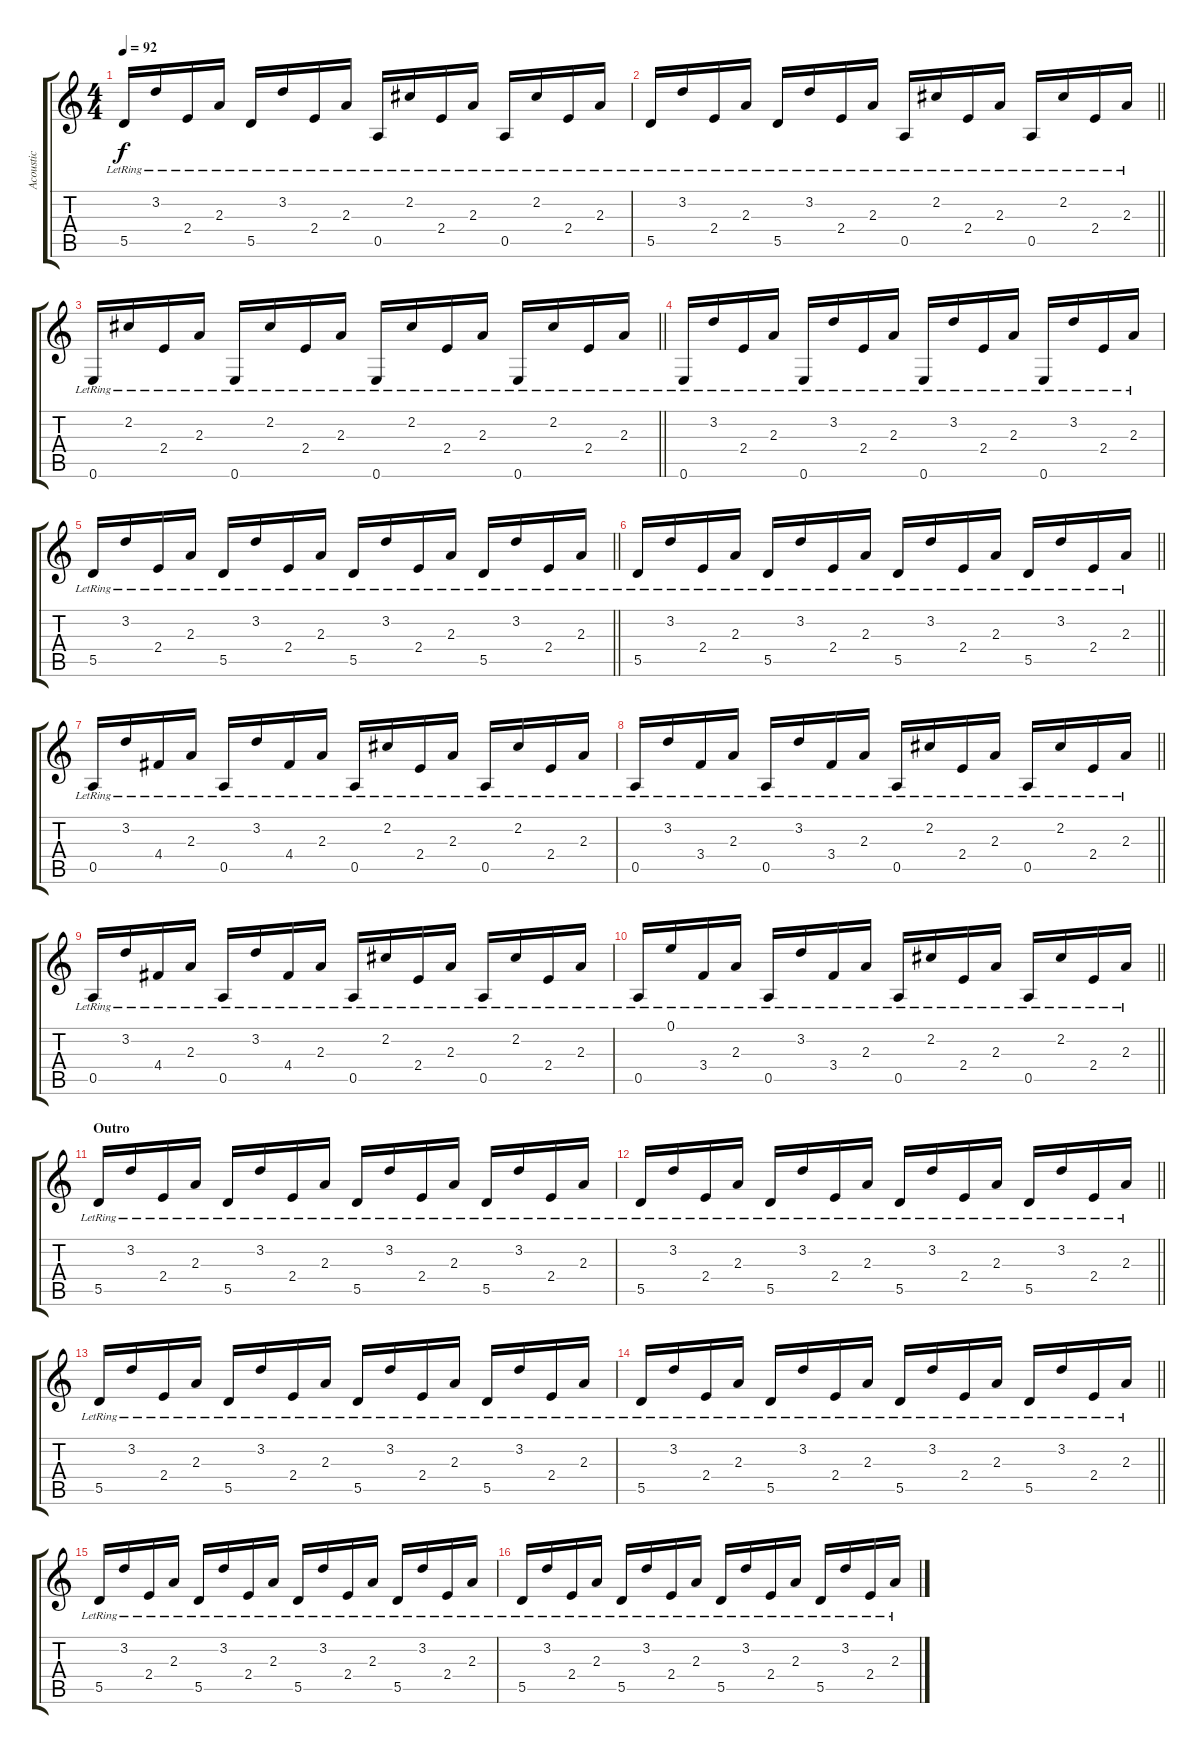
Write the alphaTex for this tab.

\track ("Acoustic" "Acoustic") {instrument acousticguitarsteel}
\staff {score tabs}
\tuning (E4 B3 G3 D3 A2 E2) {hide}
\ts (4 4)
\tempo 92
\clef g2
\ks c
5.5{lr}.16{dy f} 3.2{lr}.16 2.4{lr}.16 2.3{lr}.16 5.5{lr}.16 3.2{lr}.16 2.4{lr}.16 2.3{lr}.16 0.5{lr}.16 2.2{lr}.16 2.4{lr}.16 2.3{lr}.16 0.5{lr}.16 2.2{lr}.16 2.4{lr}.16 2.3{lr}.16 |
\barLineRight lightlight
5.5{lr}.16 3.2{lr}.16 2.4{lr}.16 2.3{lr}.16 5.5{lr}.16 3.2{lr}.16 2.4{lr}.16 2.3{lr}.16 0.5{lr}.16 2.2{lr}.16 2.4{lr}.16 2.3{lr}.16 0.5{lr}.16 2.2{lr}.16 2.4{lr}.16 2.3{lr}.16 |
\barLineRight lightlight
0.6{lr}.16 2.2{lr}.16 2.4{lr}.16 2.3{lr}.16 0.6{lr}.16 2.2{lr}.16 2.4{lr}.16 2.3{lr}.16 0.6{lr}.16 2.2{lr}.16 2.4{lr}.16 2.3{lr}.16 0.6{lr}.16 2.2{lr}.16 2.4{lr}.16 2.3{lr}.16 |
0.6{lr}.16 3.2{lr}.16 2.4{lr}.16 2.3{lr}.16 0.6{lr}.16 3.2{lr}.16 2.4{lr}.16 2.3{lr}.16 0.6{lr}.16 3.2{lr}.16 2.4{lr}.16 2.3{lr}.16 0.6{lr}.16 3.2{lr}.16 2.4{lr}.16 2.3{lr}.16 |
\barLineRight lightlight
5.5{lr}.16 3.2{lr}.16 2.4{lr}.16 2.3{lr}.16 5.5{lr}.16 3.2{lr}.16 2.4{lr}.16 2.3{lr}.16 5.5{lr}.16 3.2{lr}.16 2.4{lr}.16 2.3{lr}.16 5.5{lr}.16 3.2{lr}.16 2.4{lr}.16 2.3{lr}.16 |
\barLineRight lightlight
5.5{lr}.16 3.2{lr}.16 2.4{lr}.16 2.3{lr}.16 5.5{lr}.16 3.2{lr}.16 2.4{lr}.16 2.3{lr}.16 5.5{lr}.16 3.2{lr}.16 2.4{lr}.16 2.3{lr}.16 5.5{lr}.16 3.2{lr}.16 2.4{lr}.16 2.3{lr}.16 |
0.5{lr}.16 3.2{lr}.16 4.4{lr}.16 2.3{lr}.16 0.5{lr}.16 3.2{lr}.16 4.4{lr}.16 2.3{lr}.16 0.5{lr}.16 2.2{lr}.16 2.4{lr}.16 2.3{lr}.16 0.5{lr}.16 2.2{lr}.16 2.4{lr}.16 2.3{lr}.16 |
\barLineRight lightlight
0.5{lr}.16 3.2{lr}.16 3.4{lr}.16 2.3{lr}.16 0.5{lr}.16 3.2{lr}.16 3.4{lr}.16 2.3{lr}.16 0.5{lr}.16 2.2{lr}.16 2.4{lr}.16 2.3{lr}.16 0.5{lr}.16 2.2{lr}.16 2.4{lr}.16 2.3{lr}.16 |
0.5{lr}.16 3.2{lr}.16 4.4{lr}.16 2.3{lr}.16 0.5{lr}.16 3.2{lr}.16 4.4{lr}.16 2.3{lr}.16 0.5{lr}.16 2.2{lr}.16 2.4{lr}.16 2.3{lr}.16 0.5{lr}.16 2.2{lr}.16 2.4{lr}.16 2.3{lr}.16 |
\barLineRight lightlight
0.5{lr}.16 0.1{lr}.16 3.4{lr}.16 2.3{lr}.16 0.5{lr}.16 3.2{lr}.16 3.4{lr}.16 2.3{lr}.16 0.5{lr}.16 2.2{lr}.16 2.4{lr}.16 2.3{lr}.16 0.5{lr}.16 2.2{lr}.16 2.4{lr}.16 2.3{lr}.16 |
\section ("" "Outro")
5.5{lr}.16 3.2{lr}.16 2.4{lr}.16 2.3{lr}.16 5.5{lr}.16 3.2{lr}.16 2.4{lr}.16 2.3{lr}.16 5.5{lr}.16 3.2{lr}.16 2.4{lr}.16 2.3{lr}.16 5.5{lr}.16 3.2{lr}.16 2.4{lr}.16 2.3{lr}.16 |
\barLineRight lightlight
5.5{lr}.16 3.2{lr}.16 2.4{lr}.16 2.3{lr}.16 5.5{lr}.16 3.2{lr}.16 2.4{lr}.16 2.3{lr}.16 5.5{lr}.16 3.2{lr}.16 2.4{lr}.16 2.3{lr}.16 5.5{lr}.16 3.2{lr}.16 2.4{lr}.16 2.3{lr}.16 |
5.5{lr}.16 3.2{lr}.16 2.4{lr}.16 2.3{lr}.16 5.5{lr}.16 3.2{lr}.16 2.4{lr}.16 2.3{lr}.16 5.5{lr}.16 3.2{lr}.16 2.4{lr}.16 2.3{lr}.16 5.5{lr}.16 3.2{lr}.16 2.4{lr}.16 2.3{lr}.16 |
\barLineRight lightlight
5.5{lr}.16 3.2{lr}.16 2.4{lr}.16 2.3{lr}.16 5.5{lr}.16 3.2{lr}.16 2.4{lr}.16 2.3{lr}.16 5.5{lr}.16 3.2{lr}.16 2.4{lr}.16 2.3{lr}.16 5.5{lr}.16 3.2{lr}.16 2.4{lr}.16 2.3{lr}.16 |
5.5{lr}.16 3.2{lr}.16 2.4{lr}.16 2.3{lr}.16 5.5{lr}.16 3.2{lr}.16 2.4{lr}.16 2.3{lr}.16 5.5{lr}.16 3.2{lr}.16 2.4{lr}.16 2.3{lr}.16 5.5{lr}.16 3.2{lr}.16 2.4{lr}.16 2.3{lr}.16 |
5.5{lr}.16{volume 0} 3.2{lr}.16 2.4{lr}.16 2.3{lr}.16 5.5{lr}.16 3.2{lr}.16 2.4{lr}.16 2.3{lr}.16 5.5{lr}.16 3.2{lr}.16 2.4{lr}.16 2.3{lr}.16 5.5{lr}.16 3.2{lr}.16 2.4{lr}.16 2.3{lr}.16
